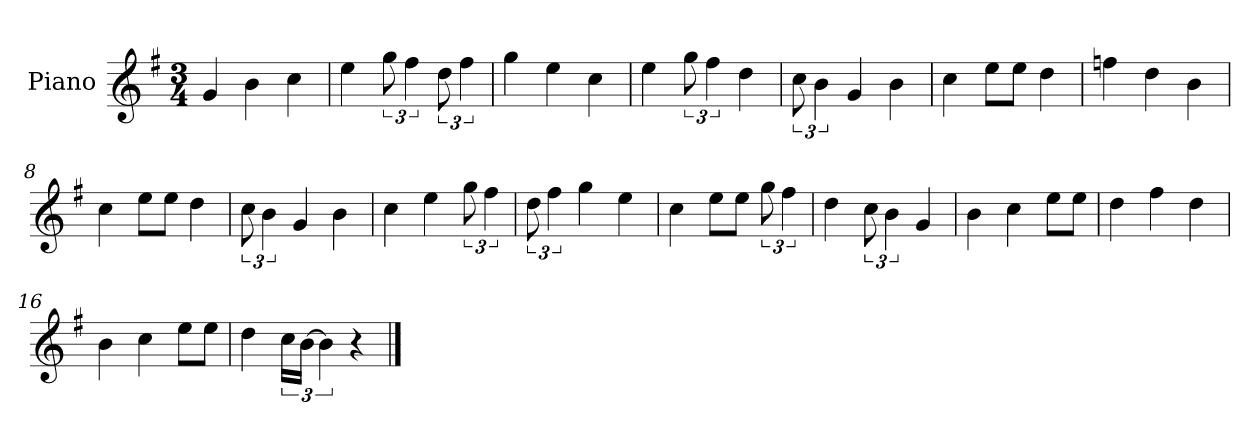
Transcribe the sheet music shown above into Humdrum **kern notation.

**kern
*part1
*staff1
*I"Piano
*I'P-no
*clefG2
*k[f#]
*M3/4
*MM184
=1
4g/
4b\
4cc\
=2
4ee\
12gg\
6ff#\
12dd\
6ff#\
=3
4gg\
4ee\
4cc\
=4
4ee\
12gg\
6ff#\
4dd\
=5
12cc\
6b\
4g/
4b\
=6
4cc\
8ee\L
8ee\J
4dd\
=7
4ffn\
4dd\
4b\
=8
4cc\
8ee\L
8ee\J
4dd\
=9
12cc\
6b\
4g/
4b\
!!LO:LB:g=z
=10
4cc\
4ee\
12gg\
6ff#\
=11
12dd\
6ff#\
4gg\
4ee\
=12
4cc\
8ee\L
8ee\J
12gg\
6ff#\
=13
4dd\
12cc\
6b\
4g/
=14
4b\
4cc\
8ee\L
8ee\J
=15
4dd\
4ff#\
4dd\
=16
4b\
4cc\
8ee\L
8ee\J
=17
4dd\
24cc\LL
[24b\JJ
6b\]
4r
==
*-
